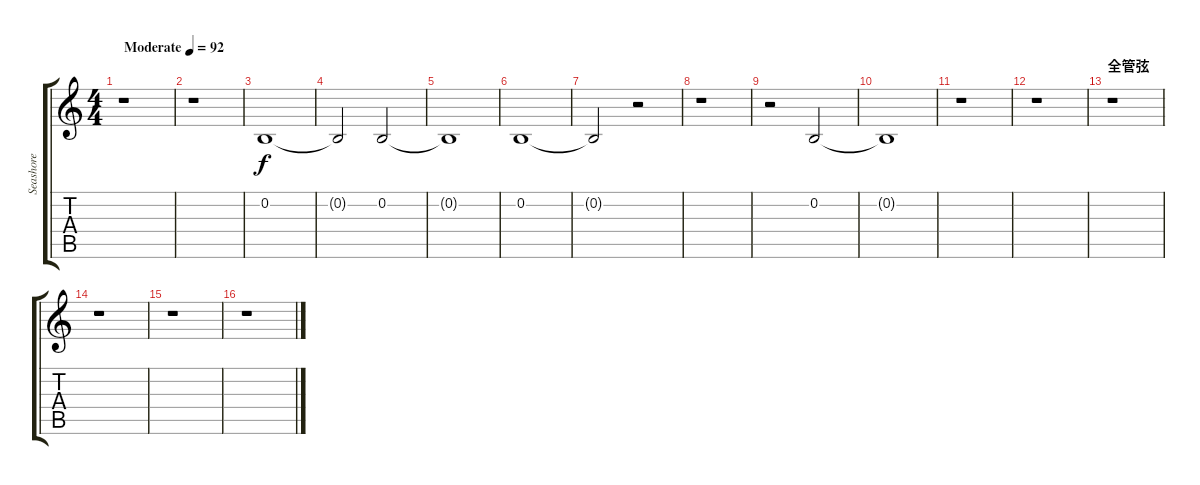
\track ("Seashore" "Seashore") {instrument seashore}
\staff {score tabs}
\tuning (E4 B3 G3 D3 A2 E2) {hide}
\ts (4 4)
\tempo (92 "Moderate")
\clef g2
\ks c
r.1{dy f instrument seashore} |
r.1 |
0.2.1 |
0.2{t}.2 0.2.2 |
0.2{t}.1 |
0.2.1 |
0.2{t}.2 r.2 |
r.1 |
r.2 0.2.2 |
0.2{t}.1 |
r.1 |
r.1 |
\section ("" "全管弦")
r.1 |
r.1 |
r.1 |
r.1
